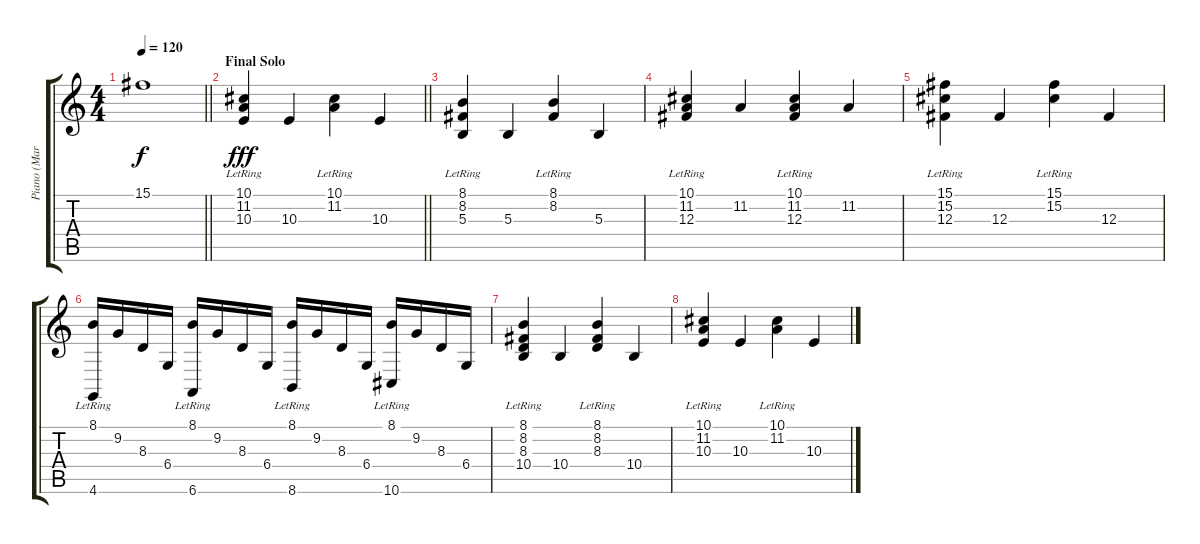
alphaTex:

\track ("Piano (Marc-Antoine Fortin)" "Piano (Mar") {instrument acousticgrandpiano}
\staff {score tabs}
\tuning (Eb4 Bb3 Gb3 Db3 Ab2 Eb2) {hide}
\ts (4 4)
\tempo 120
\clef g2
\barLineRight lightlight
\ks c
15.1{t}.1{dy f} |
\section ("" "Final Solo")
\barLineRight lightlight
(10.1{lr} 11.2{lr} 10.3{lr}).4{dy fff} 10.3.4 (10.1{lr} 11.2{lr}).4 10.3.4 |
(8.1{lr} 8.2{lr} 5.3{lr}).4 5.3.4 (8.1{lr} 8.2{lr}).4 5.3.4 |
(10.1{lr} 11.2{lr} 12.3{lr}).4 11.2.4 (10.1{lr} 11.2{lr} 12.3{lr}).4 11.2.4 |
(15.1{lr} 15.2{lr} 12.3{lr}).4 12.3.4 (15.1 15.2{lr}).4 12.3.4 |
(8.1{lr} 4.6{lr}).16 9.2.16 8.3.16 6.4.16 (8.1{lr} 6.6{lr}).16 9.2.16 8.3.16 6.4.16 (8.1{lr} 8.6{lr}).16 9.2.16 8.3.16 6.4.16 (8.1{lr} 10.6{lr}).16 9.2.16 8.3.16 6.4.16 |
(8.1{lr} 8.2{lr} 8.3{lr} 10.4{lr}).4 10.4.4 (8.1{lr} 8.2{lr} 8.3{lr}).4 10.4.4 |
(10.1{lr} 11.2{lr} 10.3{lr}).4 10.3.4 (10.1{lr} 11.2{lr}).4 10.3.4
